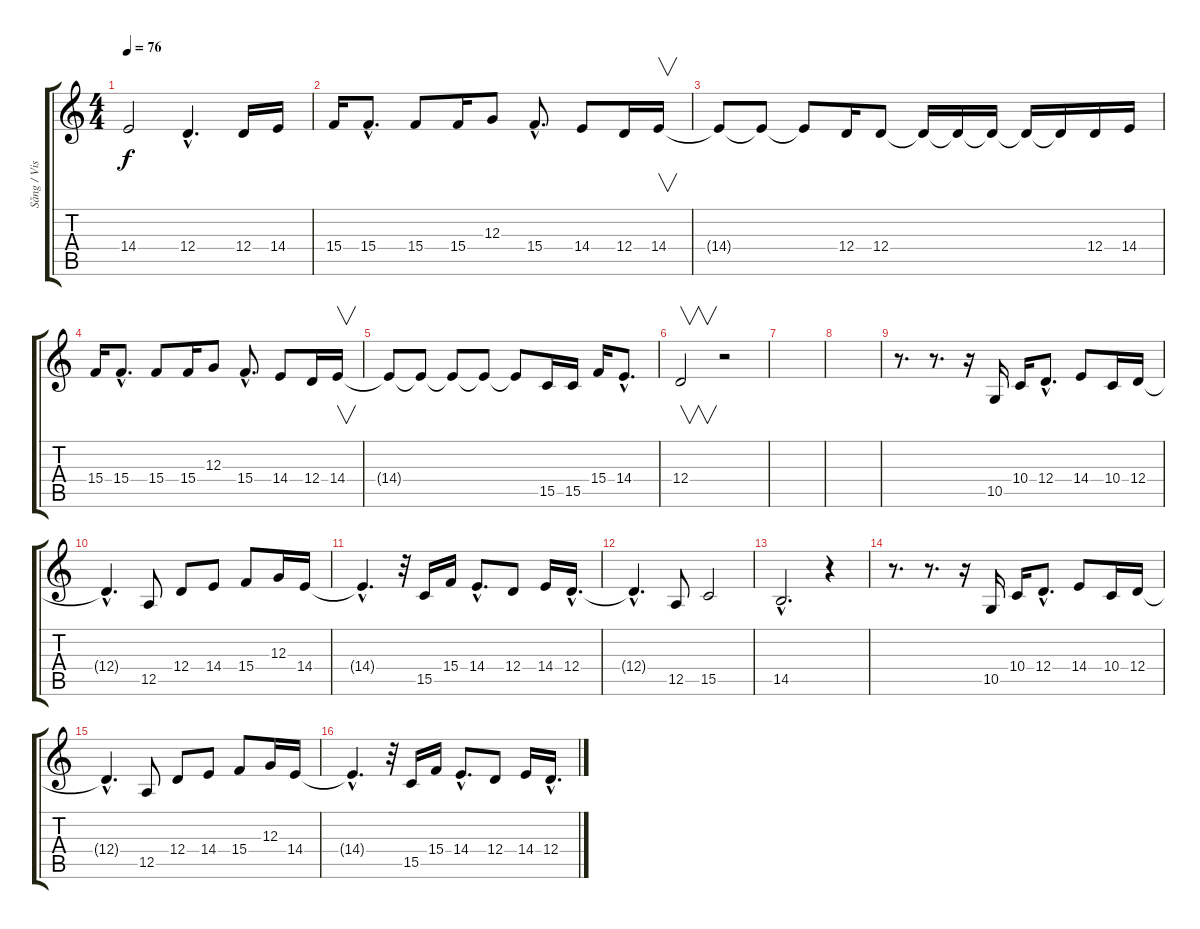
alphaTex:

\track ("Sång / Vissla" "Sång / Vis") {instrument accordion}
\staff {score tabs}
\tuning (E4 B3 G3 D3 A2 E2) {hide}
\ts (4 4)
\tempo 76
\clef g2
\ks c
14.4.2{dy f} 12.4{hac}.4{d} 12.4.16 14.4.16 |
15.4.16 15.4{hac}.8{d} 15.4.8 15.4.16 12.3.8 15.4{hac}.8{d} 14.4.8 12.4.16 14.4.16{v} |
14.4{t}.8 14.4{t}.8 14.4{t}.8 12.4.16 12.4.8 12.4{t}.16 12.4{t}.16 12.4{t}.16 12.4{t}.16 12.4{t}.16 12.4.16 14.4.16 |
15.4.16 15.4{hac}.8{d} 15.4.8 15.4.16 12.3.8 15.4{hac}.8{d} 14.4.8 12.4.16 14.4.16{v} |
14.4{t}.8 14.4{t}.8 14.4{t}.8 14.4{t}.8 14.4{t}.8 15.5.16 15.5.16 15.4.16 14.4{hac}.8{d} |
12.4.2{v} r.2 |
|
|
r.8{d} r.8{d} r.16 10.5.16 10.4.16 12.4{hac}.8{d} 14.4.8 10.4.16 12.4.16 |
12.4{hac t}.4{d} 12.5.8 12.4.8 14.4.8 15.4.8 12.3.16 14.4.16 |
14.4{hac t}.4{d} r.32 15.5.16 15.4.16 14.4{hac}.8{d} 12.4.8 14.4.16 12.4{hac}.16{d} |
12.4{hac t}.4{d} 12.5.8 15.5.2 |
14.5{hac}.2{d} r.4 |
r.8{d} r.8{d} r.16 10.5.16 10.4.16 12.4{hac}.8{d} 14.4.8 10.4.16 12.4.16 |
12.4{hac t}.4{d} 12.5.8 12.4.8 14.4.8 15.4.8 12.3.16 14.4.16 |
14.4{hac t}.4{d} r.32 15.5.16 15.4.16 14.4{hac}.8{d} 12.4.8 14.4.16 12.4{hac}.16{d}
